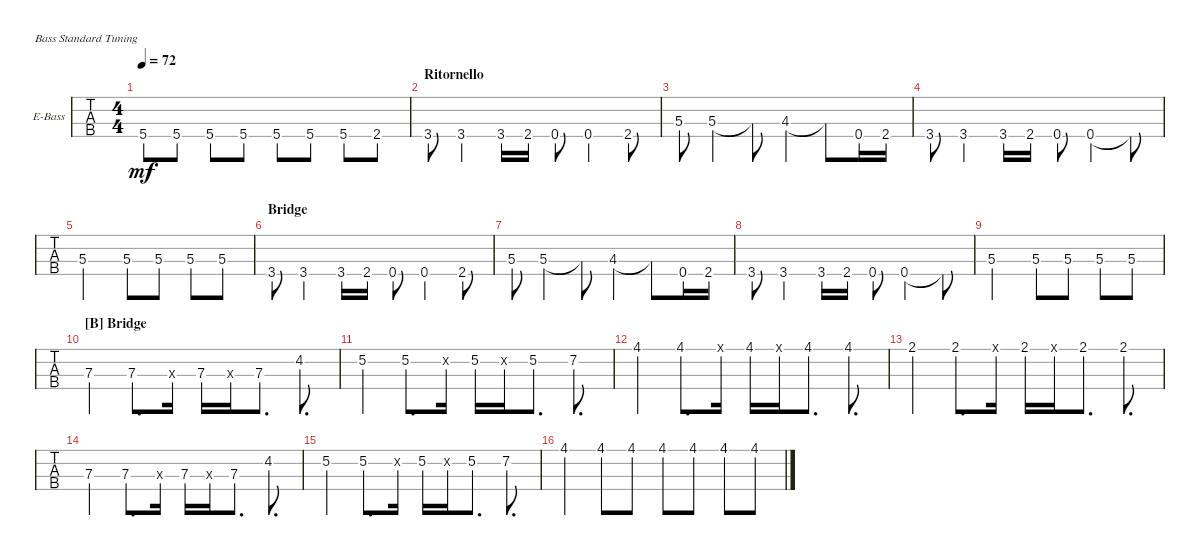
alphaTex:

\defaultSystemsLayout 4
\bracketExtendMode groupsimilarinstruments
\firstSystemTrackNameOrientation horizontal
\otherSystemsTrackNameOrientation horizontal
\track ("Bass" "E-Bass") {instrument electricbassfinger}
\staff {tabs}
\tuning (G2 D2 A1 E1)
\ts (4 4)
\tempo 72
\clef f4
\ks c
5.4.8{dy mf} 5.4.8 5.4.8 5.4.8 5.4.8 5.4.8 5.4.8 2.4.8 |
\section ("" "Ritornello")
3.4{st}.8 3.4.4 3.4.16 2.4.16 0.4{st}.8 0.4.4 2.4.8 |
5.3{st}.8 5.3.4 5.3{t}.8 4.3.4 4.3{t}.8 0.4.16 2.4.16 |
3.4{st}.8 3.4.4 3.4.16 2.4.16 0.4{st}.8 0.4.4 0.4{t}.8 |
5.3.2 5.3.8 5.3.8 5.3.8 5.3.8 |
\section ("" "Bridge")
3.4{st}.8 3.4.4 3.4.16 2.4.16 0.4{st}.8 0.4.4 2.4.8 |
5.3{st}.8 5.3.4 5.3{t}.8 4.3.4 4.3{t}.8 0.4.16 2.4.16 |
3.4{st}.8 3.4.4 3.4.16 2.4.16 0.4{st}.8 0.4.4 0.4{t}.8 |
5.3.2 5.3.8 5.3.8 5.3.8 5.3.8 |
\section ("B" "Bridge")
7.3.4 7.3.8{d} 7.3{x}.16 7.3.16 7.3{x}.16 7.3{st}.8{d} 4.2.8{d} |
5.2.4 5.2.8{d} 5.2{x}.16 5.2.16 5.2{x}.16 5.2.8{d} 7.2.8{d} |
4.1.4 4.1.8{d} 4.1{x}.16 4.1.16 4.1{x}.16 4.1.8{d} 4.1.8{d} |
2.1.4 2.1.8{d} 2.1{x}.16 2.1.16 2.1{x}.16 2.1.8{d} 2.1.8{d} |
7.3.4 7.3.8{d} 7.3{x}.16 7.3.16 7.3{x}.16 7.3{st}.8{d} 4.2.8{d} |
5.2.4 5.2.8{d} 5.2{x}.16 5.2.16 5.2{x}.16 5.2.8{d} 7.2.8{d} |
4.1.4 4.1.8 4.1.8 4.1.8 4.1.8 4.1.8 4.1.8
